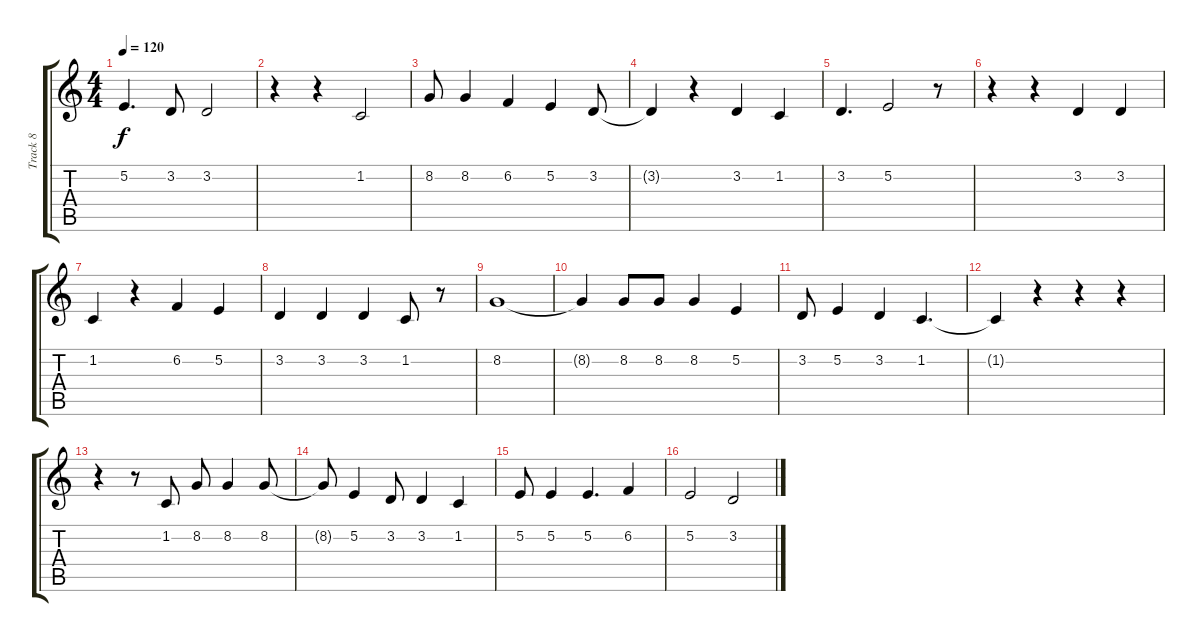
\track ("Track 8" "Track 8") {instrument clarinet}
\staff {score tabs}
\tuning (E4 B3 G3 D3 A2 E2) {hide}
\ts (4 4)
\tempo 120
\clef g2
\ks c
5.2.4{d dy f} 3.2.8 3.2.2 |
r.4 r.4 1.2.2 |
8.2.8 8.2.4 6.2.4 5.2.4 3.2.8 |
3.2{t}.4 r.4 3.2.4 1.2.4 |
3.2.4{d} 5.2.2 r.8 |
r.4 r.4 3.2.4 3.2.4 |
1.2.4 r.4 6.2.4 5.2.4 |
3.2.4 3.2.4 3.2.4 1.2.8 r.8 |
8.2.1 |
8.2{t}.4 8.2.8 8.2.8 8.2.4 5.2.4 |
3.2.8 5.2.4 3.2.4 1.2.4{d} |
1.2{t}.4 r.4 r.4 r.4 |
r.4 r.8 1.2.8 8.2.8 8.2.4 8.2.8 |
8.2{t}.8 5.2.4 3.2.8 3.2.4 1.2.4 |
5.2.8 5.2.4 5.2.4{d} 6.2.4 |
5.2.2 3.2.2
